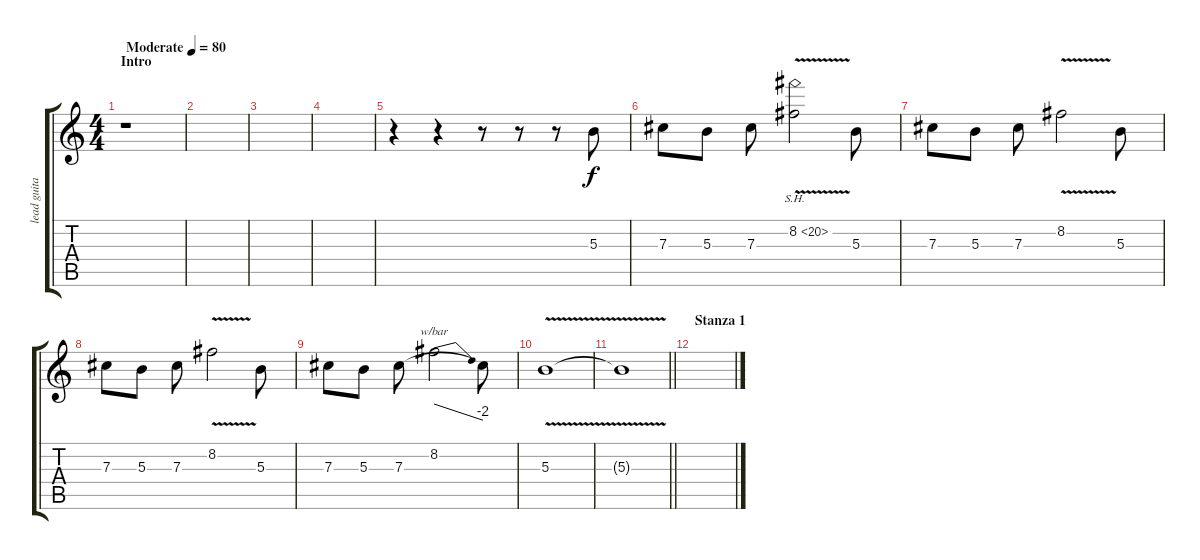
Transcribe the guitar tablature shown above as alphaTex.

\track ("lead guitar" "lead guita") {instrument overdrivenguitar}
\staff {score tabs}
\tuning (Eb4 Bb3 Gb3 Db3 Ab2 Eb2) {hide}
\ts (4 4)
\section ("" "Intro")
\tempo (80 "Moderate")
\clef g2
\ks c
r.1{dy f instrument overdrivenguitar} |
|
|
|
r.4 r.4 r.8 r.8 r.8 5.3.8 |
7.3.8 5.3.8 7.3.8 8.2{sh 12 v}.2 5.3.8 |
7.3.8 5.3.8 7.3.8 8.2{v}.2 5.3.8 |
7.3.8 5.3.8 7.3.8 8.2{v}.2 5.3.8 |
7.3.8 5.3.8 7.3.8 8.2.2{tbe (dive default 0 0 60 -8)} 7.3{t}.8 |
5.3{v}.1 |
\barLineRight lightlight
5.3{v t}.1 |
\section ("" "Stanza 1")
